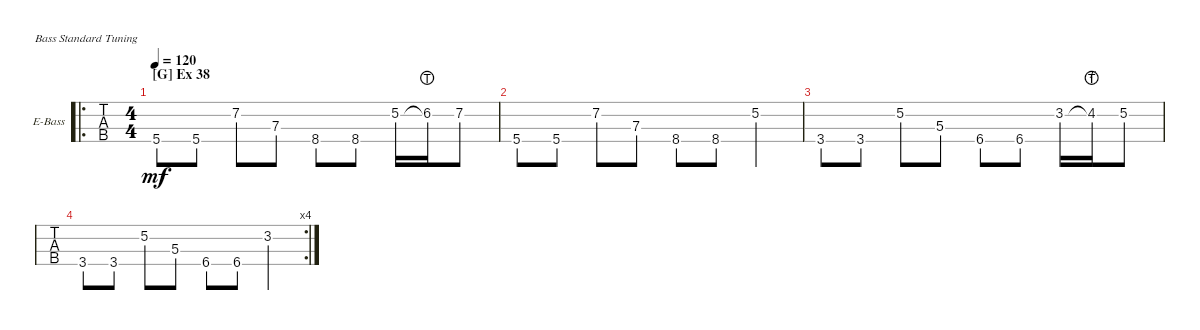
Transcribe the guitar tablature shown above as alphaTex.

\bracketExtendMode groupsimilarinstruments
\firstSystemTrackNameOrientation horizontal
\otherSystemsTrackNameOrientation horizontal
\track ("Electric Bass" "E-Bass") {instrument electricbassfinger}
\staff {tabs}
\tuning (G2 D2 A1 E1)
\ro
\ts (4 4)
\section ("G" "Ex 38")
\tempo 120
\clef f4
\scale
0.258278
\ks c
5.4.8{dy mf} 5.4.8 7.2.8 7.3.8 8.4.8 8.4.8 5.2.16 6.2{lht}.16 7.2.8 |
\scale
0.235945 5.4.8 5.4.8 7.2.8 7.3.8 8.4.8 8.4.8 5.2.4 |
\scale
0.180216 3.4.8 3.4.8 5.2.8 5.3.8 6.4.8 6.4.8 3.2.16 4.2{lht}.16{tt} 5.2.8 |
\rc 4
3.4.8 3.4.8 5.2.8 5.3.8 6.4.8 6.4.8 3.2.4
